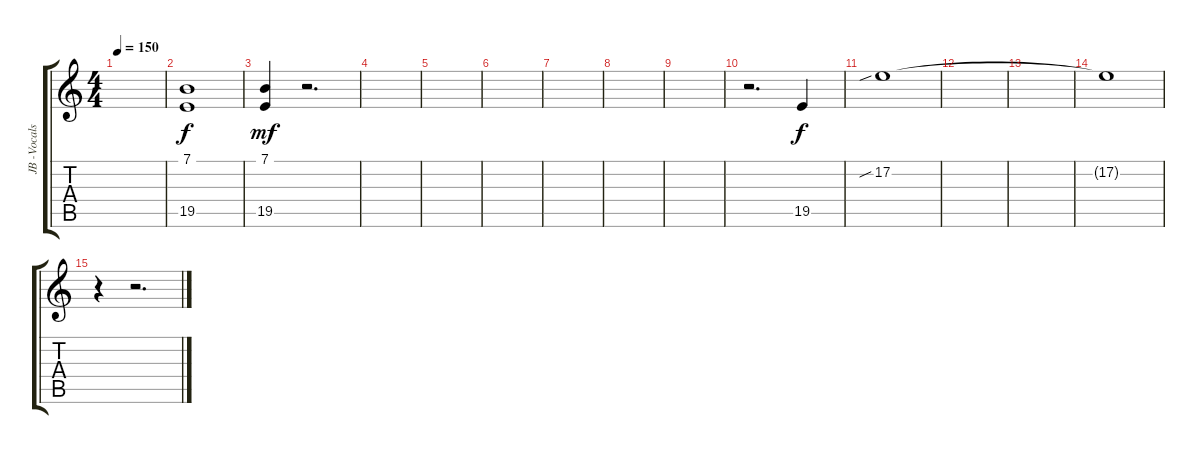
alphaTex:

\track ("JB -Vocals" "JB -Vocals") {instrument lead2sawtooth}
\staff {score tabs}
\tuning (E4 B3 G3 D3 A2 E2) {hide}
\ts (4 4)
\tempo 150
\clef g2
\ks c
|
(7.1{t} 19.5{t}).1{dy f} |
(7.1 19.5).4{dy mf} r.2{d} |
|
|
|
|
|
|
r.2{d} 19.5.4{dy f} |
17.2{sib}.1 |
|
|
17.2{t}.1 |
r.4 r.2{d}
